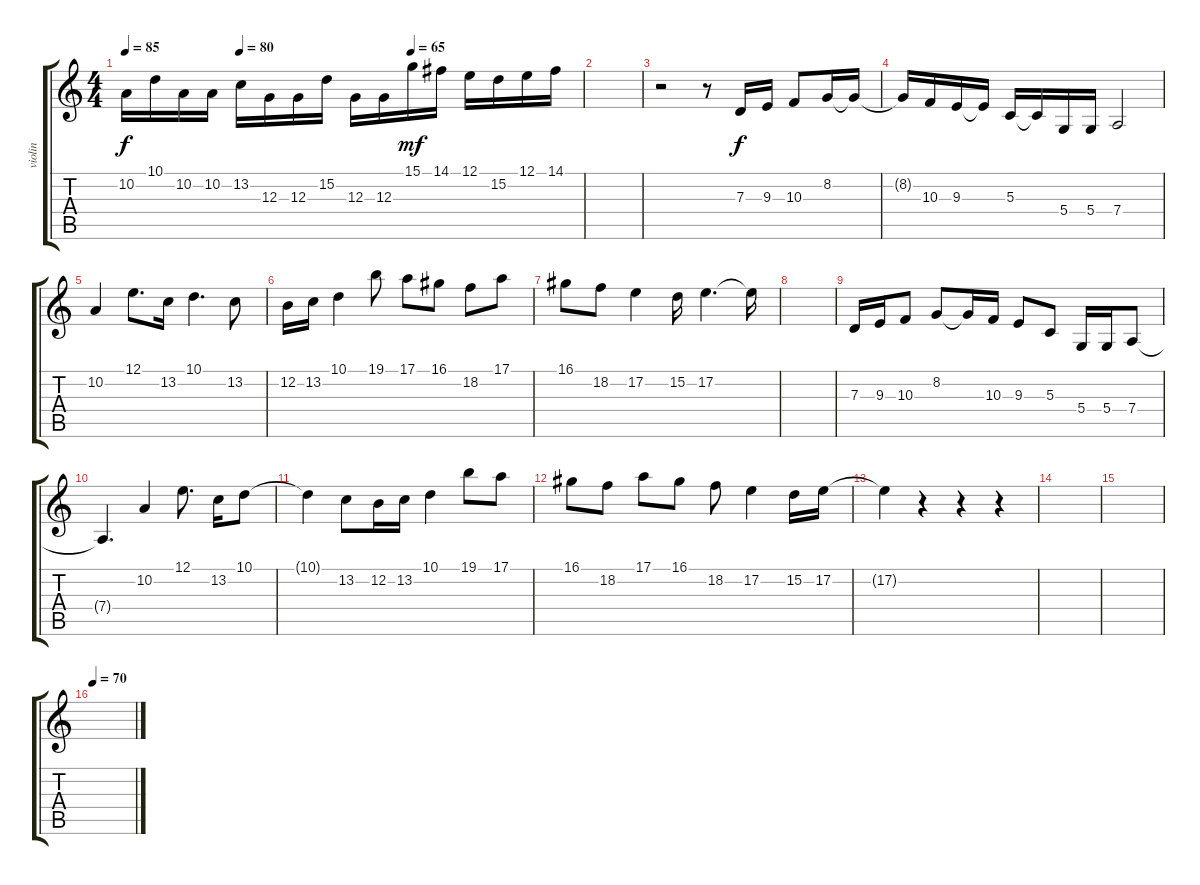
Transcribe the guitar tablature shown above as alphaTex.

\track ("violin" "violin") {instrument violin}
\staff {score tabs}
\tuning (E4 B3 G3 D3 A2 E2) {hide}
\ts (4 4)
\tempo 85
\tempo (80 0.25)
\tempo (65 0.625)
\clef g2
\ks c
10.2.16{dy f} 10.1.16 10.2.16 10.2.16 13.2.16 12.3.16 12.3.16 15.2.16 12.3.16 12.3.16 15.1.16{dy mf} 14.1.16 12.1.16 15.2.16 12.1.16 14.1.16 |
|
r.2 r.8 7.3.16{dy f} 9.3.16 10.3.8 8.2.16 8.2{t}.16 |
8.2{t}.16 10.3.16 9.3.16 9.3{t}.16 5.3.16 5.3{t}.16 5.4.16 5.4.16 7.4.2 |
10.2.4 12.1.8{d} 13.2.16 10.1.4{d} 13.2.8 |
12.2.16 13.2.16 10.1.4 19.1.8 17.1.8 16.1.8 18.2.8 17.1.8 |
16.1.8 18.2.8 17.2.4 15.2.16 17.2.4{d} 17.2{t}.16 |
|
7.3.16 9.3.16 10.3.8 8.2.8 8.2{t}.16 10.3.16 9.3.8 5.3.8 5.4.16 5.4.16 7.4.8 |
7.4{t}.4{d} 10.2.4 12.1.8{d} 13.2.16 10.1.8 |
10.1{t}.4 13.2.8 12.2.16 13.2.16 10.1.4 19.1.8 17.1.8 |
16.1.8 18.2.8 17.1.8 16.1.8 18.2.8 17.2.4 15.2.16 17.2.16 |
17.2{t}.4 r.4 r.4 r.4 |
|
|
\tempo 70
